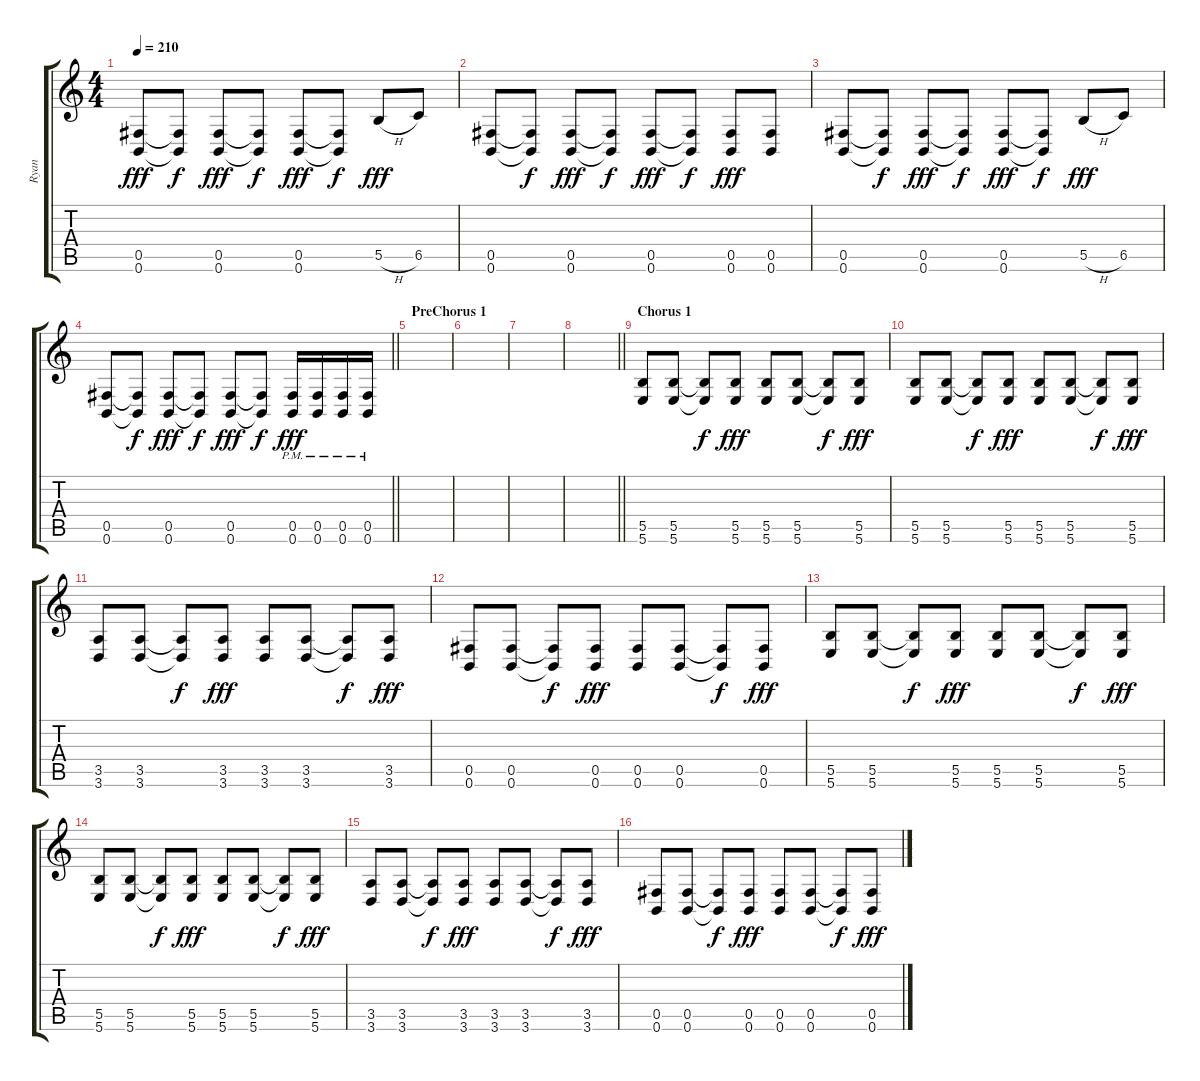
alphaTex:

\track ("Ryan" "Ryan") {instrument distortionguitar}
\staff {score tabs}
\tuning (Db4 Ab3 E3 B2 Gb2 B1) {hide}
\ts (4 4)
\tempo 210
\clef g2
\ks c
(0.5 0.6).8{dy fff} (0.5{t} 0.6{t}).8{dy f} (0.5 0.6).8{dy fff} (0.5{t} 0.6{t}).8{dy f} (0.5 0.6).8{dy fff} (0.5{t} 0.6{t}).8{dy f} 5.5{h}.8{dy fff} 6.5.8 |
(0.5 0.6).8 (0.5{t} 0.6{t}).8{dy f} (0.5 0.6).8{dy fff} (0.5{t} 0.6{t}).8{dy f} (0.5 0.6).8{dy fff} (0.5{t} 0.6{t}).8{dy f} (0.5 0.6).8{dy fff} (0.5 0.6).8 |
(0.5 0.6).8 (0.5{t} 0.6{t}).8{dy f} (0.5 0.6).8{dy fff} (0.5{t} 0.6{t}).8{dy f} (0.5 0.6).8{dy fff} (0.5{t} 0.6{t}).8{dy f} 5.5{h}.8{dy fff} 6.5.8 |
\barLineRight lightlight
(0.5 0.6).8 (0.5{t} 0.6{t}).8{dy f} (0.5 0.6).8{dy fff} (0.5{t} 0.6{t}).8{dy f} (0.5 0.6).8{dy fff} (0.5{t} 0.6{t}).8{dy f} (0.5{pm} 0.6{pm}).16{dy fff} (0.5{pm} 0.6{pm}).16 (0.5{pm} 0.6{pm}).16 (0.5{pm} 0.6{pm}).16 |
\section ("" "PreChorus 1")
|
|
|
\barLineRight lightlight
|
\section ("" "Chorus 1")
(5.5 5.6).8 (5.5 5.6).8 (5.5{t} 5.6{t}).8{dy f} (5.5 5.6).8{dy fff} (5.5 5.6).8 (5.5 5.6).8 (5.5{t} 5.6{t}).8{dy f} (5.5 5.6).8{dy fff} |
(5.5 5.6).8 (5.5 5.6).8 (5.5{t} 5.6{t}).8{dy f} (5.5 5.6).8{dy fff} (5.5 5.6).8 (5.5 5.6).8 (5.5{t} 5.6{t}).8{dy f} (5.5 5.6).8{dy fff} |
(3.5 3.6).8 (3.5 3.6).8 (3.5{t} 3.6{t}).8{dy f} (3.5 3.6).8{dy fff} (3.5 3.6).8 (3.5 3.6).8 (3.5{t} 3.6{t}).8{dy f} (3.5 3.6).8{dy fff} |
(0.5 0.6).8 (0.5 0.6).8 (0.5{t} 0.6{t}).8{dy f} (0.5 0.6).8{dy fff} (0.5 0.6).8 (0.5 0.6).8 (0.5{t} 0.6{t}).8{dy f} (0.5 0.6).8{dy fff} |
(5.5 5.6).8 (5.5 5.6).8 (5.5{t} 5.6{t}).8{dy f} (5.5 5.6).8{dy fff} (5.5 5.6).8 (5.5 5.6).8 (5.5{t} 5.6{t}).8{dy f} (5.5 5.6).8{dy fff} |
(5.5 5.6).8 (5.5 5.6).8 (5.5{t} 5.6{t}).8{dy f} (5.5 5.6).8{dy fff} (5.5 5.6).8 (5.5 5.6).8 (5.5{t} 5.6{t}).8{dy f} (5.5 5.6).8{dy fff} |
(3.5 3.6).8 (3.5 3.6).8 (3.5{t} 3.6{t}).8{dy f} (3.5 3.6).8{dy fff} (3.5 3.6).8 (3.5 3.6).8 (3.5{t} 3.6{t}).8{dy f} (3.5 3.6).8{dy fff} |
(0.5 0.6).8 (0.5 0.6).8 (0.5{t} 0.6{t}).8{dy f} (0.5 0.6).8{dy fff} (0.5 0.6).8 (0.5 0.6).8 (0.5{t} 0.6{t}).8{dy f} (0.5 0.6).8{dy fff}
